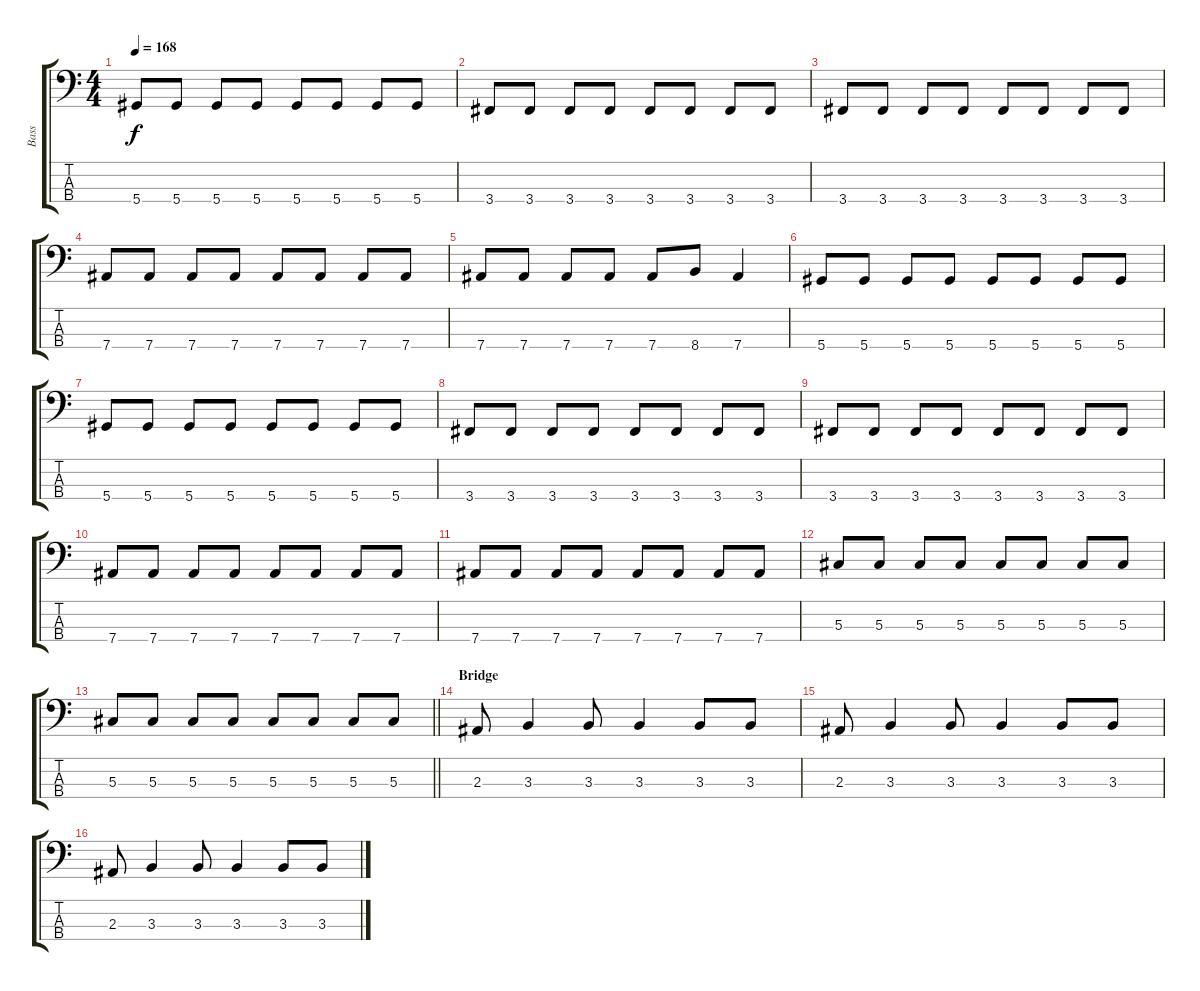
\track ("Bass" "Bass") {instrument electricbassfinger}
\staff {score tabs}
\tuning (Gb2 Db2 Ab1 Eb1) {hide}
\ts (4 4)
\tempo 168
\clef f4
\ks c
5.4.8{dy f} 5.4.8 5.4.8 5.4.8 5.4.8 5.4.8 5.4.8 5.4.8 |
3.4.8 3.4.8 3.4.8 3.4.8 3.4.8 3.4.8 3.4.8 3.4.8 |
3.4.8 3.4.8 3.4.8 3.4.8 3.4.8 3.4.8 3.4.8 3.4.8 |
7.4.8 7.4.8 7.4.8 7.4.8 7.4.8 7.4.8 7.4.8 7.4.8 |
7.4.8 7.4.8 7.4.8 7.4.8 7.4.8 8.4.8 7.4.4 |
5.4.8 5.4.8 5.4.8 5.4.8 5.4.8 5.4.8 5.4.8 5.4.8 |
5.4.8 5.4.8 5.4.8 5.4.8 5.4.8 5.4.8 5.4.8 5.4.8 |
3.4.8 3.4.8 3.4.8 3.4.8 3.4.8 3.4.8 3.4.8 3.4.8 |
3.4.8 3.4.8 3.4.8 3.4.8 3.4.8 3.4.8 3.4.8 3.4.8 |
7.4.8 7.4.8 7.4.8 7.4.8 7.4.8 7.4.8 7.4.8 7.4.8 |
7.4.8 7.4.8 7.4.8 7.4.8 7.4.8 7.4.8 7.4.8 7.4.8 |
5.3.8 5.3.8 5.3.8 5.3.8 5.3.8 5.3.8 5.3.8 5.3.8 |
\barLineRight lightlight
5.3.8 5.3.8 5.3.8 5.3.8 5.3.8 5.3.8 5.3.8 5.3.8 |
\section ("" "Bridge")
2.3.8 3.3.4 3.3.8 3.3.4 3.3.8 3.3.8 |
2.3.8 3.3.4 3.3.8 3.3.4 3.3.8 3.3.8 |
2.3.8 3.3.4 3.3.8 3.3.4 3.3.8 3.3.8
